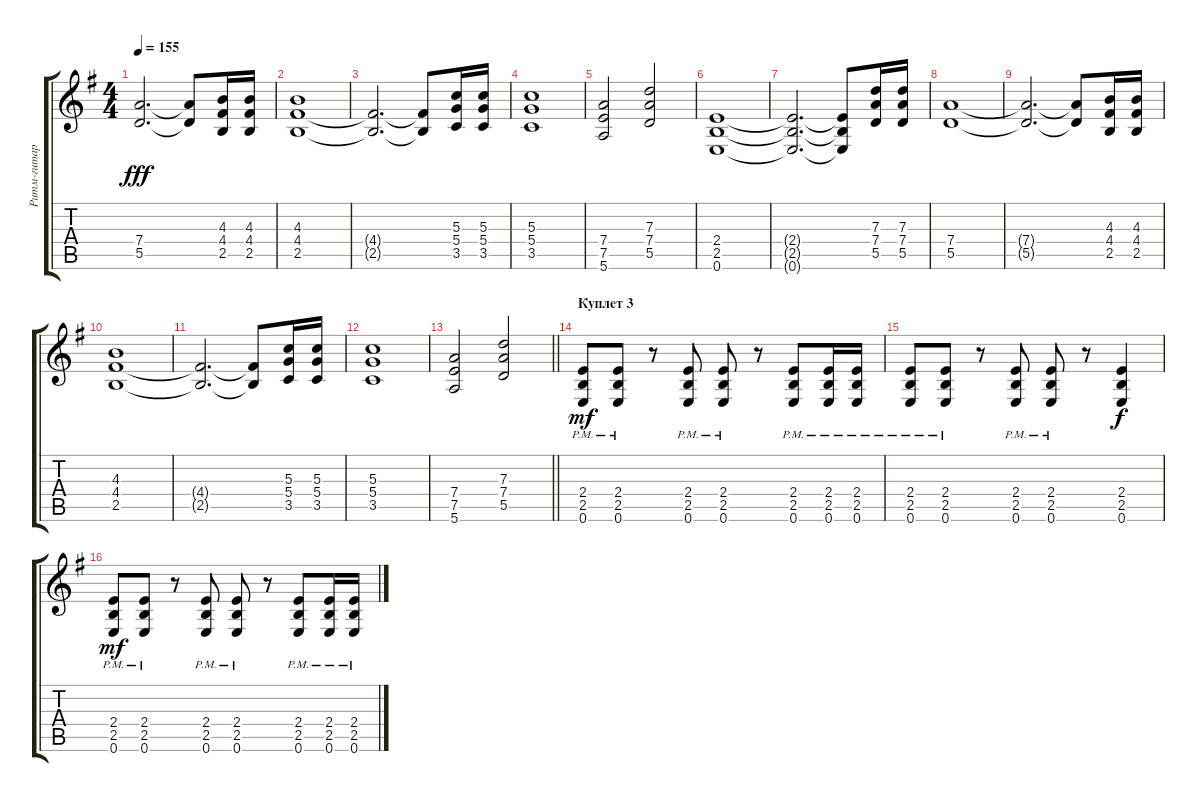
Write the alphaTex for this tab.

\track ("Ритм-гитара" "Ритм-гитар") {instrument distortionguitar}
\staff {score tabs}
\tuning (E4 B3 G3 D3 A2 E2) {hide}
\ts (4 4)
\tempo 155
\clef g2
\ks eminor
(7.4{t} 5.5{t}).2{d dy fff} (7.4{t} 5.5{t}).8 (4.3 4.4 2.5).16 (4.3 4.4 2.5).16 |
(4.3 4.4 2.5).1 |
(4.4{t} 2.5{t}).2{d} (4.4{t} 2.5{t}).8 (5.3 5.4 3.5).16 (5.3 5.4 3.5).16 |
(5.3 5.4 3.5).1 |
(7.4 7.5 5.6).2 (7.3 7.4 5.5).2 |
(2.4 2.5 0.6).1 |
(2.4{t} 2.5{t} 0.6{t}).2{d} (2.4{t} 2.5{t} 0.6{t}).8 (7.3 7.4 5.5).16 (7.3 7.4 5.5).16 |
(7.4 5.5).1 |
(7.4{t} 5.5{t}).2{d} (7.4{t} 5.5{t}).8 (4.3 4.4 2.5).16 (4.3 4.4 2.5).16 |
(4.3 4.4 2.5).1 |
(4.4{t} 2.5{t}).2{d} (4.4{t} 2.5{t}).8 (5.3 5.4 3.5).16 (5.3 5.4 3.5).16 |
(5.3 5.4 3.5).1 |
\barLineRight lightlight
(7.4 7.5 5.6).2 (7.3 7.4 5.5).2 |
\section ("" "Куплет 3")
(2.4{pm} 2.5{pm} 0.6{pm}).8{dy mf volume 16} (2.4{pm} 2.5{pm} 0.6{pm}).8 r.8 (2.4{pm} 2.5{pm} 0.6{pm}).8 (2.4{pm} 2.5{pm} 0.6{pm}).8 r.8 (2.4{pm} 2.5{pm} 0.6{pm}).8 (2.4{pm} 2.5{pm} 0.6{pm}).16 (2.4{pm} 2.5{pm} 0.6{pm}).16 |
(2.4{pm} 2.5{pm} 0.6{pm}).8 (2.4{pm} 2.5{pm} 0.6{pm}).8 r.8 (2.4{pm} 2.5{pm} 0.6{pm}).8 (2.4{pm} 2.5{pm} 0.6{pm}).8 r.8 (2.4 2.5 0.6).4{dy f} |
(2.4{pm} 2.5{pm} 0.6{pm}).8{dy mf} (2.4{pm} 2.5{pm} 0.6{pm}).8 r.8 (2.4{pm} 2.5{pm} 0.6{pm}).8 (2.4{pm} 2.5{pm} 0.6{pm}).8 r.8 (2.4{pm} 2.5{pm} 0.6{pm}).8 (2.4{pm} 2.5{pm} 0.6{pm}).16 (2.4{pm} 2.5{pm} 0.6{pm}).16
